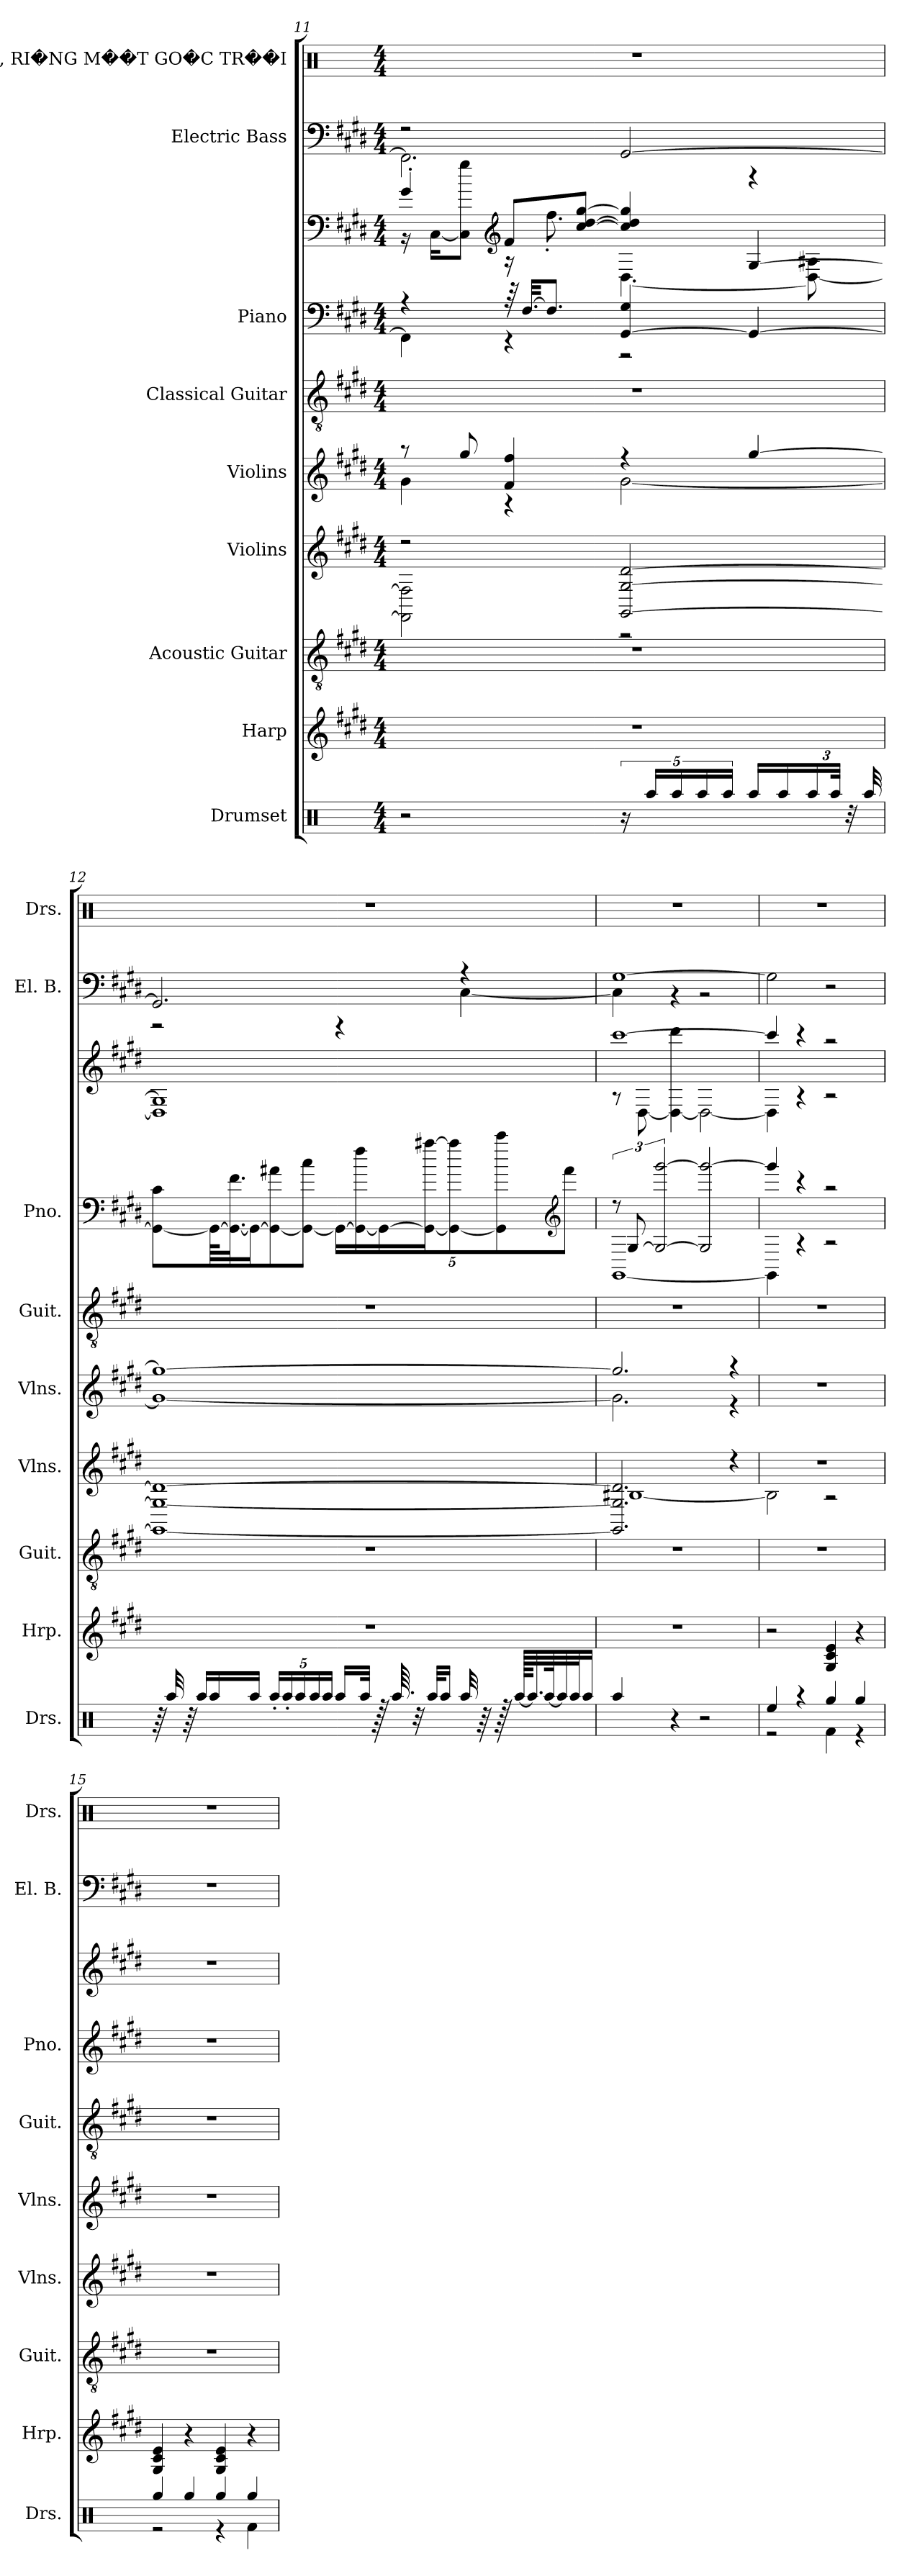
**kern	**kern	**kern	**kern	**kern	**kern	**kern	**kern	**kern	**kern
*part9	*part8	*part7	*part6	*part5	*part4	*part3	*part3	*part2	*part1
*staff10	*staff9	*staff8	*staff7	*staff6	*staff5	*staff4	*staff3	*staff2	*staff1
*I"Drumset	*I"Harp	*I"Acoustic Guitar	*I"Violins	*I"Violins	*I"Classical Guitar	*I"Piano	*	*I"Electric Bass	*I"Drumset, RI�NG M��T GO�C TR��I
*I'Drs.	*I'Hrp.	*I'Guit.	*I'Vlns.	*I'Vlns.	*I'Guit.	*I'Pno.	*	*I'El. B.	*I'Drs.
*clefX	*clefG2	*clefGv2	*clefG2	*clefG2	*clefGv2	*clefF4	*clefF4	*clefF4	*clefX
*	*	*	*	*	*	*	*	*ITrd7c12	*
*k[]	*k[f#c#g#d#]	*k[f#c#g#d#]	*k[f#c#g#d#]	*k[f#c#g#d#]	*k[f#c#g#d#]	*k[f#c#g#d#]	*k[f#c#g#d#]	*k[f#c#g#d#]	*k[]
*M4/4	*M4/4	*M4/4	*M4/4	*M4/4	*M4/4	*M4/4	*M4/4	*M4/4	*M4/4
=11	=11	=11	=11	=11	=11	=11	=11	=11	=11
*	*	*	*^	*^	*	*^	*^	*^	*
2r	1r	1r	2r	2FF#\] 2F#\]	8r	4g#\	1r	4r	4FF#\]	4g#'/	16r	2r	2.FFF#\]	1r
.	.	.	.	.	.	.	.	.	.	.	[16C#\KL	.	.	.
.	.	.	.	.	8gg#/	.	.	.	.	.	8C#\] 8gg#\J	.	.	.
*	*	*	*	*	*	*	*	*	*	*clefG2	*	*	*	*
.	.	.	.	.	4f#/ 4ff#/	4r	.	64r	4r	8f#/L	16r	.	.	.
.	.	.	.	.	.	.	.	[32.F#/KKL	.	.	.	.	.	.
.	.	.	.	.	.	.	.	8.F#/J]	.	.	8.ff#'\	.	.	.
.	.	.	.	.	.	.	.	.	.	[8cc#/ [8dd#/ [8gg#/J	.	.	.	.
20r	.	.	[2GG#/ [2G#/ [2d#/	2r	4r	[2g#\	.	[4GG#/ 4G#/	2r	4cc#/] 4dd#/] 4gg#/]	[4.D#\	[2GGG#/	.	.
20Raa/LL	.	.	.	.	.	.	.	.	.	.	.	.	.	.
20Raa/	.	.	.	.	.	.	.	.	.	.	.	.	.	.
20Raa/	.	.	.	.	.	.	.	.	.	.	.	.	.	.
20Raa/JJ	.	.	.	.	.	.	.	.	.	.	.	.	.	.
16Raa/LL	.	.	.	.	[4gg#/	.	.	4GG#/_	.	[4G#/	.	.	4r	.
16Raa/	.	.	.	.	.	.	.	.	.	.	.	.	.	.
*Xbrackettup	*	*	*	*	*	*	*	*	*	*	*	*	*	*
24Raa/	.	.	.	.	.	.	.	.	.	.	8D#\_ 8A#X\	.	.	.
48Raa/JJk	.	.	.	.	.	.	.	.	.	.	.	.	.	.
32r	.	.	.	.	.	.	.	.	.	.	.	.	.	.
32Raa/	.	.	.	.	.	.	.	.	.	.	.	.	.	.
*	*	*	*v	*v	*	*	*	*v	*v	*	*	*	*	*
!!LO:PB:g=z
=12	=12	=12	=12	=12	=12	=12	=12	=12	=12	=12	=12	=12
64r	1r	1r	1GG#_ 1G#_ 1d#_	1gg#_	1g#_	1r	8GG#\_ 8c#\L	1G#]	1D#]	2.GGG#/]	2r	1r
32Raa/	.	.	.	.	.	.	.	.	.	.	.	.
64r	.	.	.	.	.	.	.	.	.	.	.	.
16Raa/LL	.	.	.	.	.	.	.	.	.	.	.	.
16Raa/	.	.	.	.	.	.	64GG#\KLL_	.	.	.	.	.
.	.	.	.	.	.	.	32.GG#\_ 32.f#\J	.	.	.	.	.
16Raa/JJ	.	.	.	.	.	.	16GG#\J_	.	.	.	.	.
20Raa'/LL	.	.	.	.	.	.	8GG#\_ 8a#X\	.	.	.	.	.
20Raa'/	.	.	.	.	.	.	.	.	.	.	.	.
20Raa/	.	.	.	.	.	.	.	.	.	.	.	.
.	.	.	.	.	.	.	8GG#\_ 8cc#\J	.	.	.	.	.
20Raa/	.	.	.	.	.	.	.	.	.	.	.	.
20Raa/JJ	.	.	.	.	.	.	.	.	.	.	.	.
*	*	*	*	*	*	*	*Xbrackettup	*	*	*	*	*
16Raa/LL	.	.	.	.	.	.	20GG#\LL_	.	.	.	4r	.
.	.	.	.	.	.	.	20GG#\_ 20ff#\	.	.	.	.	.
32Raa/JJk	.	.	.	.	.	.	.	.	.	.	.	.
128r	.	.	.	.	.	.	.	.	.	.	.	.
.	.	.	.	.	.	.	20GG#\_	.	.	.	.	.
64.Raa/	.	.	.	.	.	.	.	.	.	.	.	.
32r	.	.	.	.	.	.	.	.	.	.	.	.
.	.	.	.	.	.	.	20GG#\_ [20aa#X\J	.	.	.	.	.
32Raa/KLL	.	.	.	.	.	.	.	.	.	.	.	.
16Raa/JJ	.	.	.	.	.	.	.	.	.	.	.	.
.	.	.	.	.	.	.	10GG#\_ 10aa#\]	.	.	.	.	.
32Raa/	.	.	.	.	.	.	.	.	.	4r	[4CC#\	.
64r	.	.	.	.	.	.	.	.	.	.	.	.
128r	.	.	.	.	.	.	.	.	.	.	.	.
.	.	.	.	.	.	.	10GG#\] 10ccc#\	.	.	.	.	.
[128Raa/KKLLL	.	.	.	.	.	.	.	.	.	.	.	.
32.Raa/]	.	.	.	.	.	.	.	.	.	.	.	.
[64Raa/K	.	.	.	.	.	.	.	.	.	.	.	.
32Raa/]	.	.	.	.	.	.	.	.	.	.	.	.
*	*	*	*	*	*	*	*clefG2	*	*	*	*	*
.	.	.	.	.	.	.	10fff#\J	.	.	.	.	.
32Raa/J	.	.	.	.	.	.	.	.	.	.	.	.
16Raa/JJ	.	.	.	.	.	.	.	.	.	.	.	.
!!LO:PB:g=z
=13	=13	=13	=13	=13	=13	=13	=13	=13	=13	=13	=13	=13
*	*	*	*^	*	*	*	*	*	*	*	*	*
*	*	*	*	*	*	*	*	*brackettup	*	*	*	*	*
*	*	*	*	*	*	*	*	*^	*	*	*	*	*
4Raa/	1r	1r	2.GG#/] 2.G#/] 2.d#/]	[1B#X	2.gg#/]	2.g#\]	1r	12r	[1GG#	[1ccc#	8r	[1GG#	4CC#\]	1r
.	.	.	.	.	.	.	.	[12G#/	.	.	.	.	.	.
.	.	.	.	.	.	.	.	.	.	.	[8D#\	.	.	.
.	.	.	.	.	.	.	.	3G#/_ [3ggg#/	.	.	.	.	.	.
4r	.	.	.	.	.	.	.	.	.	.	4D#\_ 4ddd#\	.	4r	.
2r	.	.	.	.	.	.	.	2G#/] 2ggg#/_	.	.	2D#\_	.	2r	.
.	.	.	4r	.	4r	4r	.	.	.	.	.	.	.	.
*	*	*	*	*	*v	*v	*	*	*	*	*	*v	*v	*
=14	=14	=14	=14	=14	=14	=14	=14	=14	=14	=14	=14	=14
*^	*	*	*	*	*	*	*	*	*	*	*	*
4Ree/	2r	2r	1r	1r	2B#\]	1r	1r	4ggg#/]	4GG#\]	4ccc#/]	4D#\]	2GG#\]	1r
4r	.	.	.	.	.	.	.	4r	4r	4r	4r	.	.
4Rgg/	4Rf\	4G#/ 4c#/ 4e/	.	.	2r	.	.	2r	2r	2r	2r	2r	.
4Rgg/	4r	4r	.	.	.	.	.	.	.	.	.	.	.
*	*	*	*	*	*	*	*	*v	*v	*	*	*	*
*	*	*	*	*v	*v	*	*	*	*v	*v	*	*
=15	=15	=15	=15	=15	=15	=15	=15	=15	=15	=15
4Rgg/	2r	4G#/ 4c#/ 4e/	1r	1r	1r	1r	1r	1r	1r	1r
4Rgg/	.	4r	.	.	.	.	.	.	.	.
4Rgg/	4r	4G#/ 4c#/ 4e/	.	.	.	.	.	.	.	.
4Rgg/	4Rf\	4r	.	.	.	.	.	.	.	.
*v	*v	*	*	*	*	*	*	*	*	*
=	=	=	=	=	=	=	=	=	=
*-	*-	*-	*-	*-	*-	*-	*-	*-	*-
